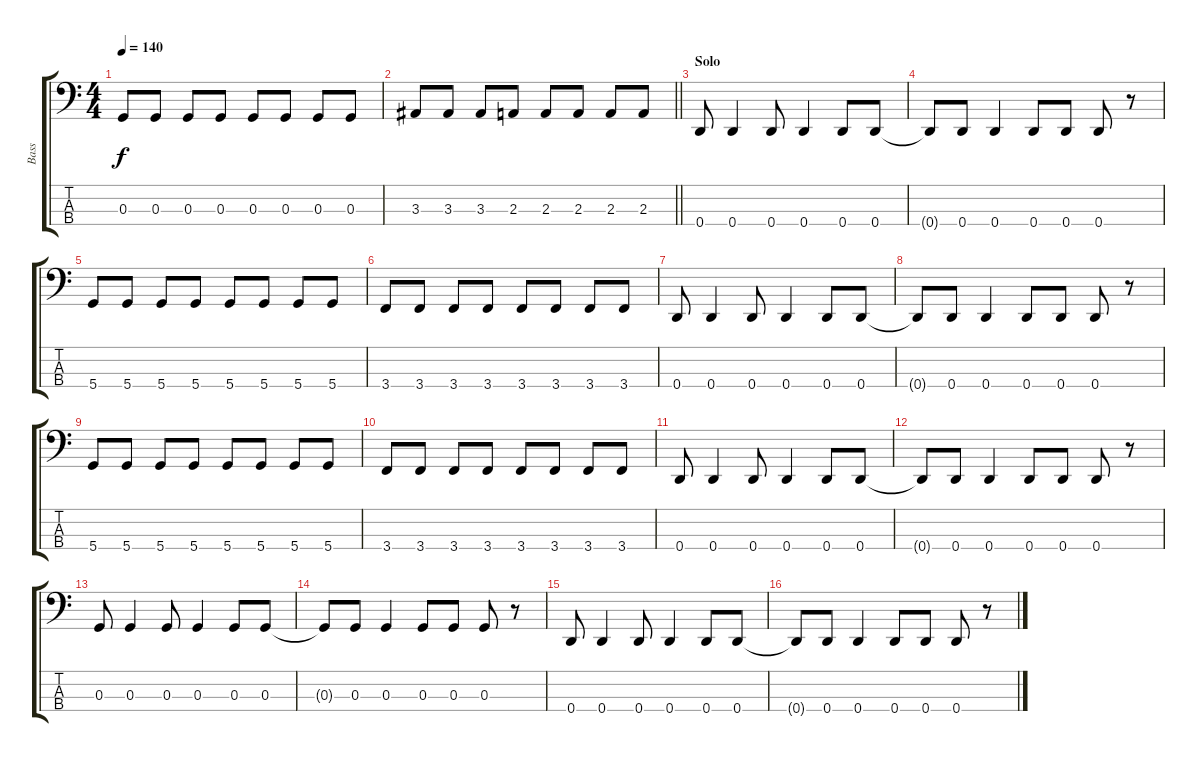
\track ("Bass" "Bass") {instrument electricbassfinger}
\staff {score tabs}
\tuning (F2 C2 G1 D1) {hide}
\ts (4 4)
\tempo 140
\clef f4
\ks c
0.3.8{dy f} 0.3.8 0.3.8 0.3.8 0.3.8 0.3.8 0.3.8 0.3.8 |
\barLineRight lightlight
3.3.8 3.3.8 3.3.8 2.3.8 2.3.8 2.3.8 2.3.8 2.3.8 |
\section ("" "Solo")
0.4.8 0.4.4 0.4.8 0.4.4 0.4.8 0.4.8 |
0.4{t}.8 0.4.8 0.4.4 0.4.8 0.4.8 0.4.8 r.8 |
5.4.8 5.4.8 5.4.8 5.4.8 5.4.8 5.4.8 5.4.8 5.4.8 |
3.4.8 3.4.8 3.4.8 3.4.8 3.4.8 3.4.8 3.4.8 3.4.8 |
0.4.8 0.4.4 0.4.8 0.4.4 0.4.8 0.4.8 |
0.4{t}.8 0.4.8 0.4.4 0.4.8 0.4.8 0.4.8 r.8 |
5.4.8 5.4.8 5.4.8 5.4.8 5.4.8 5.4.8 5.4.8 5.4.8 |
3.4.8 3.4.8 3.4.8 3.4.8 3.4.8 3.4.8 3.4.8 3.4.8 |
0.4.8 0.4.4 0.4.8 0.4.4 0.4.8 0.4.8 |
0.4{t}.8 0.4.8 0.4.4 0.4.8 0.4.8 0.4.8 r.8 |
0.3.8 0.3.4 0.3.8 0.3.4 0.3.8 0.3.8 |
0.3{t}.8 0.3.8 0.3.4 0.3.8 0.3.8 0.3.8 r.8 |
0.4.8 0.4.4 0.4.8 0.4.4 0.4.8 0.4.8 |
0.4{t}.8 0.4.8 0.4.4 0.4.8 0.4.8 0.4.8 r.8
